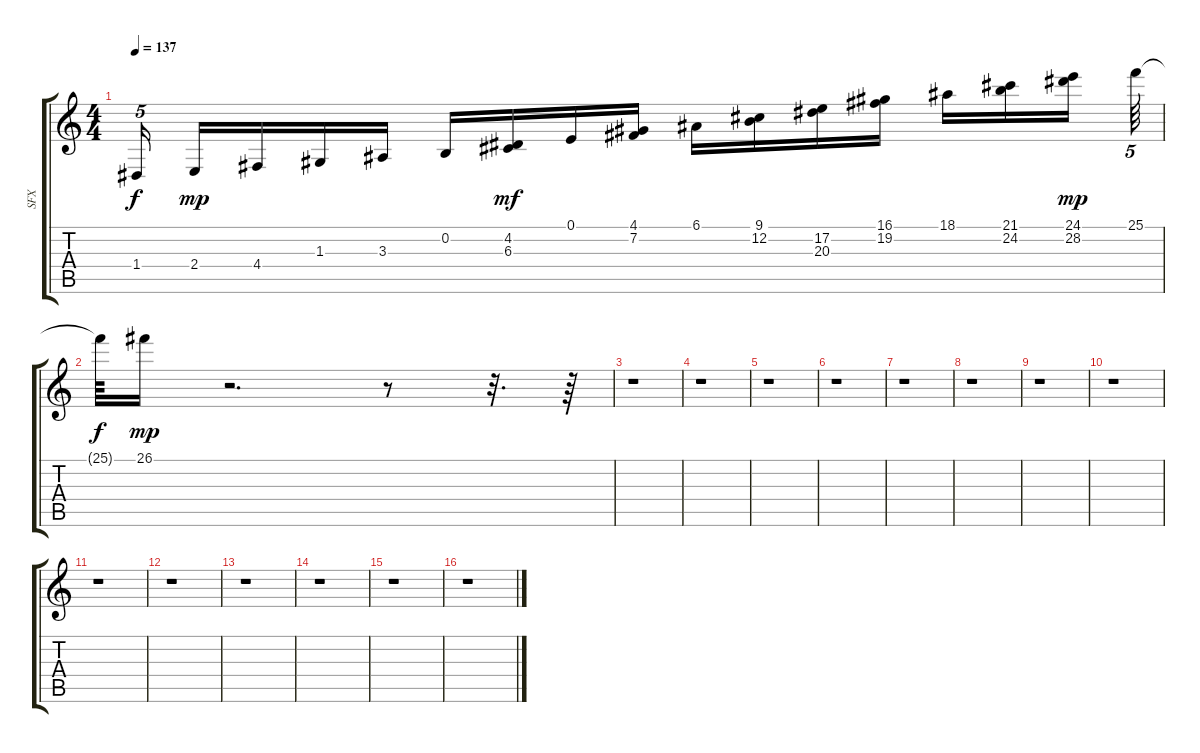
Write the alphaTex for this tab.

\track ("SFX" "SFX") {instrument englishhorn}
\staff {score tabs}
\tuning (E4 B3 G3 D3 A2 E2) {hide}
\ts (4 4)
\tempo 137
\clef g2
\ks c
1.4{t}.16{tu (5 4) dy f} 2.4.16{dy mp balance 4} 4.4.16{balance 5} 1.3.16{balance 6} 3.3.16{balance 6} 0.2.16{balance 7} (4.2 6.3).16{dy mf balance 8} 0.1.16{balance 9} (4.1 7.2).16{balance 9} 6.1.16{balance 10} (9.1 12.2).16{balance 11} (17.2 20.3).16{balance 12} (16.1 19.2).16{balance 13} 18.1.16{balance 14} (21.1 24.2).16{balance 14} (24.1 28.2).16{dy mp balance 15} 25.1.64{tu (5 4) balance 16} |
25.1{t}.64{dy f} 26.1.16{dy mp balance 16} r.2{d} r.8 r.32{d} r.64 |
r.1 |
r.1 |
r.1 |
r.1 |
r.1 |
r.1 |
r.1 |
r.1 |
r.1 |
r.1 |
r.1 |
r.1 |
r.1 |
r.1
